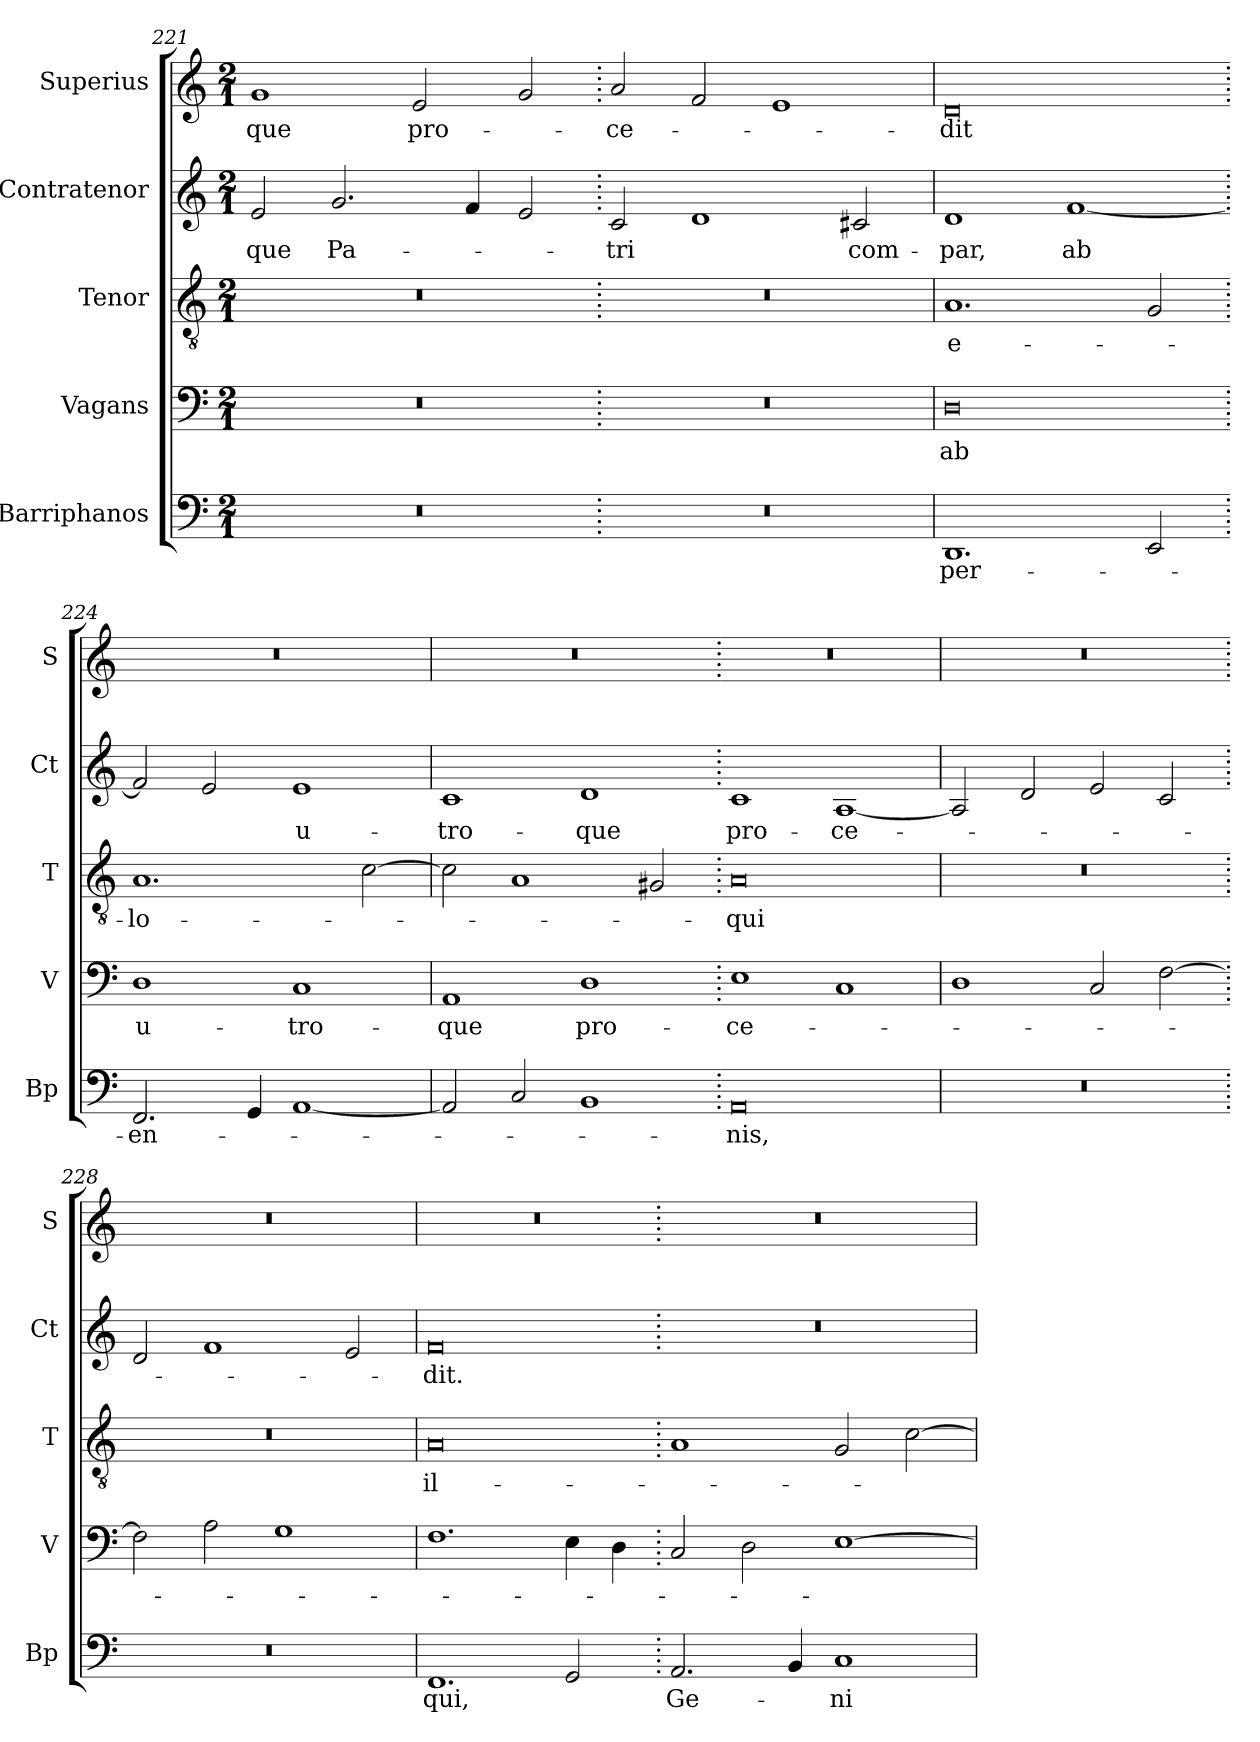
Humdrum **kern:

**kern	**text	**kern	**text	**kern	**text	**kern	**text	**kern	**text
*part5	*part5	*part4	*part4	*part3	*part3	*part2	*part2	*part1	*part1
*staff5	*staff5	*staff4	*staff4	*staff3	*staff3	*staff2	*staff2	*staff1	*staff1
*I"Barriphanos	*	*I"Vagans	*	*I"Tenor	*	*I"Contratenor	*	*I"Superius	*
*I'Bp	*	*I'V	*	*I'T	*	*I'Ct	*	*I'S	*
*clefF4	*	*clefF4	*	*clefGv2	*	*clefG2	*	*clefG2	*
*k[]	*	*k[]	*	*k[]	*	*k[]	*	*k[]	*
*M2/1	*	*M2/1	*	*M2/1	*	*M2/1	*	*M2/1	*
=221	=221	=221	=221	=221	=221	=221	=221	=221	=221
0r	.	0r	.	0r	.	2e/	-que	1g	-que
.	.	.	.	.	.	2.g/	Pa-	.	.
.	.	.	.	.	.	.	.	2e/	pro-
.	.	.	.	.	.	4f/	.	.	.
.	.	.	.	.	.	2e/	.	2g/	.
=222.	=222.	=222.	=222.	=222.	=222.	=222.	=222.	=222.	=222.
0r	.	0r	.	0r	.	2c/	-tri	2a/	-ce-
.	.	.	.	.	.	1d	.	2f/	.
.	.	.	.	.	.	.	.	1e	.
.	.	.	.	.	.	2c#X/	com-	.	.
=223	=223	=223	=223	=223	=223	=223	=223	=223	=223
1.DD	per-	0D	ab	1.A	e-	1d	-par,	0d	-dit
.	.	.	.	.	.	[1f	ab	.	.
2EE/	.	.	.	2G/	.	.	.	.	.
=224.	=224.	=224.	=224.	=224.	=224.	=224.	=224.	=224.	=224.
2.FF/	-en-	1D	u-	1.A	-lo-	2f/]	.	0r	.
.	.	.	.	.	.	2e/	.	.	.
4GG/	.	.	.	.	.	.	.	.	.
[1AA	.	1C	-tro-	.	.	1e	u-	.	.
.	.	.	.	[2c\	.	.	.	.	.
=225	=225	=225	=225	=225	=225	=225	=225	=225	=225
2AA/]	.	1AA	-que	2c\]	.	1c	-tro-	0r	.
2C/	.	.	.	1A	.	.	.	.	.
1BB	.	1D	pro-	.	.	1d	-que	.	.
.	.	.	.	2G#X/	.	.	.	.	.
=226.	=226.	=226.	=226.	=226.	=226.	=226.	=226.	=226.	=226.
0AA	-nis,	1E	-ce-	0A	-qui	1c	pro-	0r	.
.	.	1C	.	.	.	[1A	-ce-	.	.
=227	=227	=227	=227	=227	=227	=227	=227	=227	=227
0r	.	1D	.	0r	.	2A/]	.	0r	.
.	.	.	.	.	.	2d/	.	.	.
.	.	2C/	.	.	.	2e/	.	.	.
.	.	[2F\	.	.	.	2c/	.	.	.
=228.	=228.	=228.	=228.	=228.	=228.	=228.	=228.	=228.	=228.
0r	.	2F\]	.	0r	.	2d/	.	0r	.
.	.	2A\	.	.	.	1f	.	.	.
.	.	1G	.	.	.	.	.	.	.
.	.	.	.	.	.	2e/	.	.	.
=229	=229	=229	=229	=229	=229	=229	=229	=229	=229
1.FF	qui,	1.F	.	0A	il-	0f	-dit.	0r	.
2GG/	.	4E\	.	.	.	.	.	.	.
.	.	4D\	.	.	.	.	.	.	.
=230.	=230.	=230.	=230.	=230.	=230.	=230.	=230.	=230.	=230.
2.AA/	Ge-	2C/	.	1A	.	0r	.	0r	.
.	.	2D\	.	.	.	.	.	.	.
4BB/	.	.	.	.	.	.	.	.	.
1C	-ni-	[1E	.	2G/	.	.	.	.	.
.	.	.	.	[2c\	.	.	.	.	.
=	=	=	=	=	=	=	=	=	=
*-	*-	*-	*-	*-	*-	*-	*-	*-	*-
